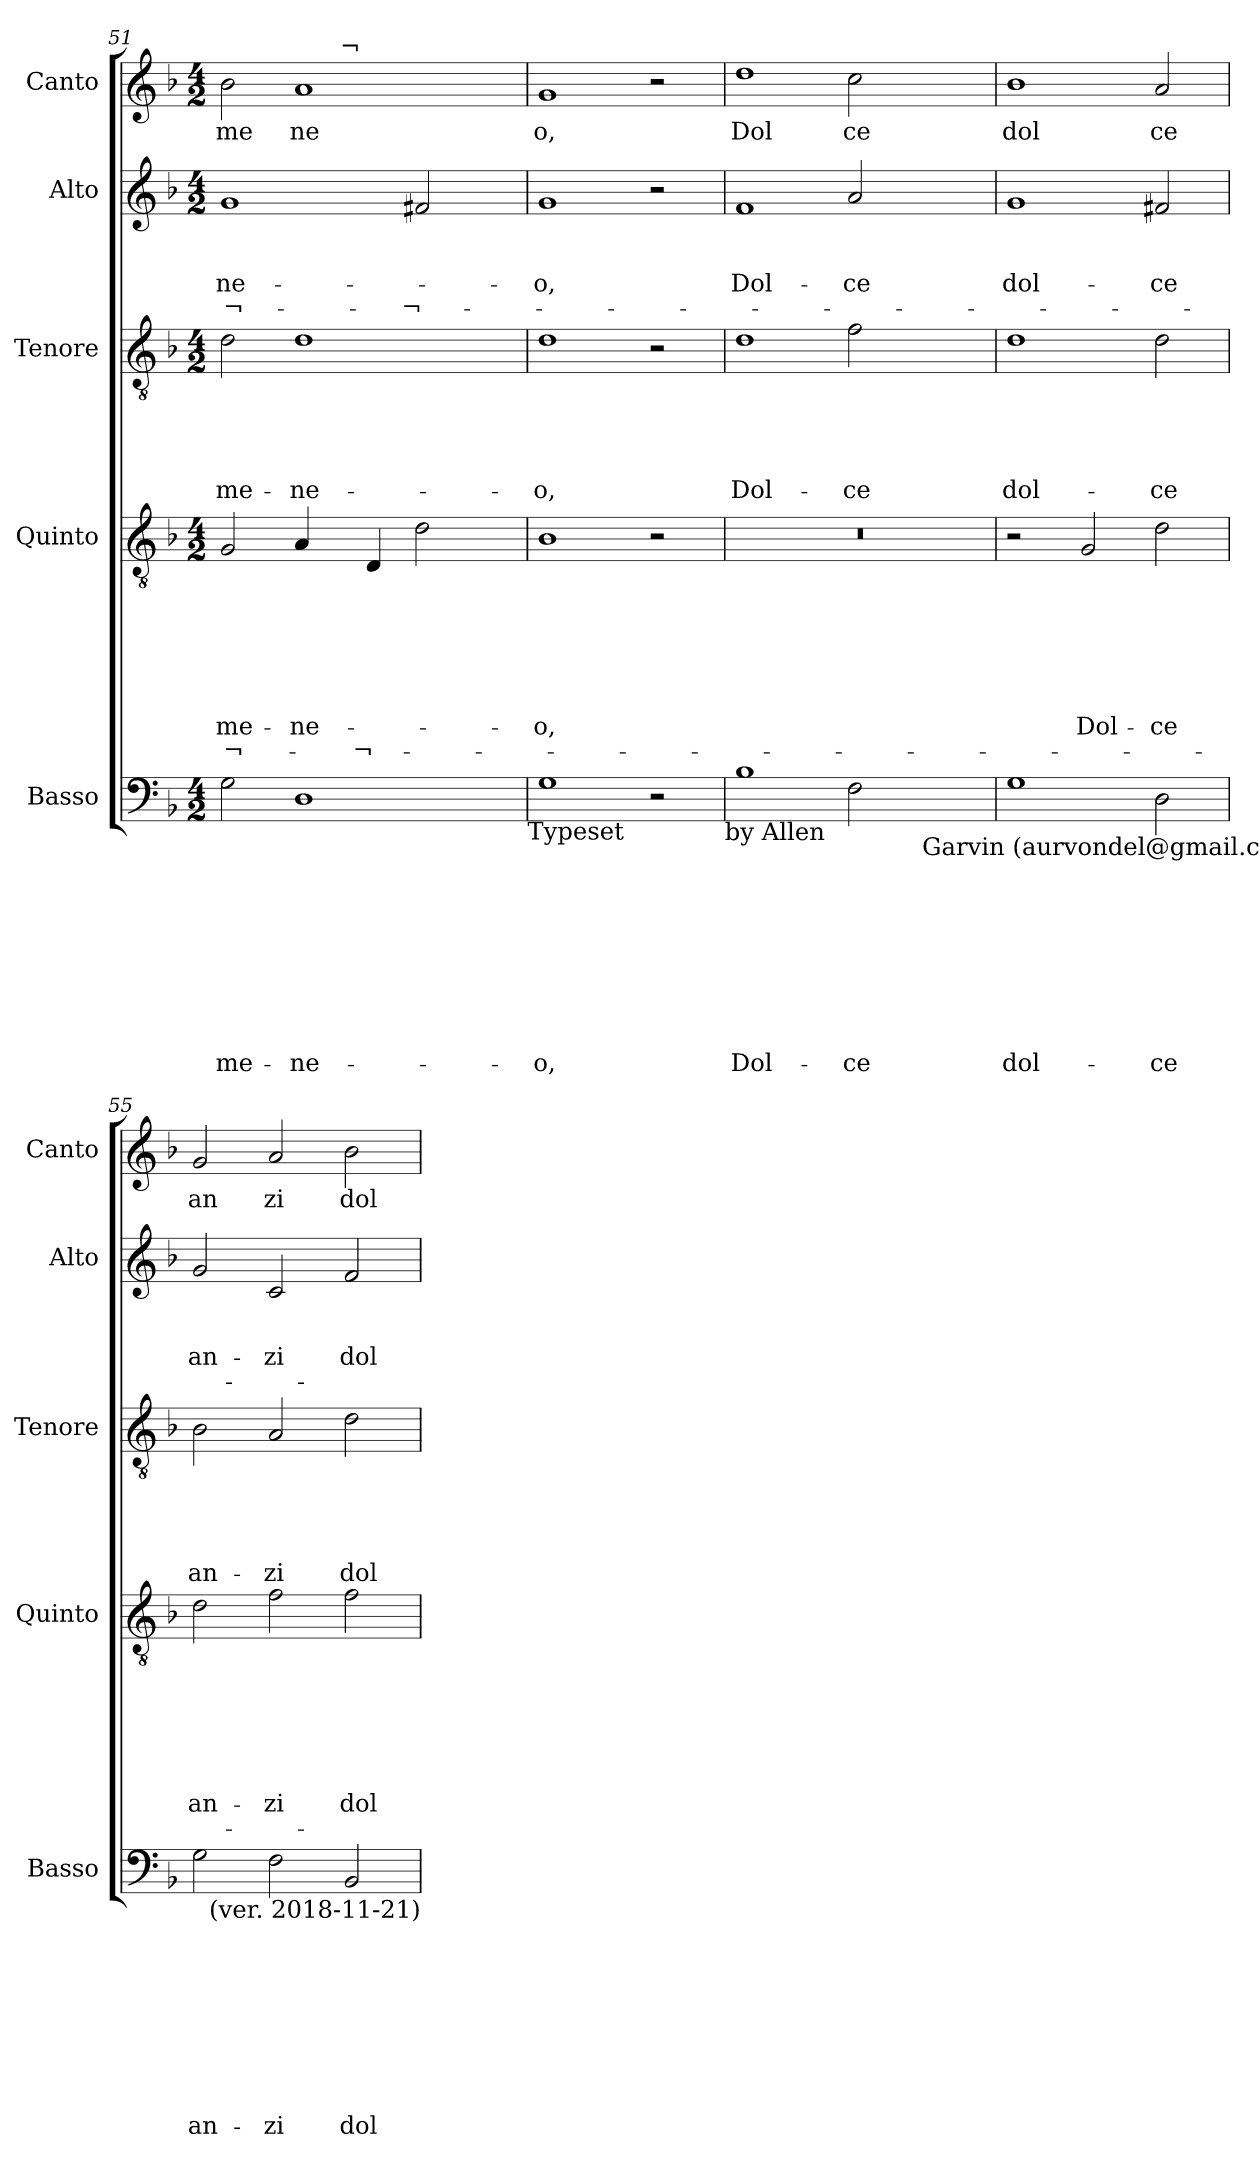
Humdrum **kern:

**kern	**text	**text	**text	**text	**text	**text	**text	**text	**text	**kern	**text	**text	**text	**text	**text	**text	**text	**text	**kern	**text	**text	**text	**text	**text	**kern	**text	**text	**text	**text	**kern	**text
*part5	*part5	*part5	*part5	*part5	*part5	*part5	*part5	*part5	*part5	*part4	*part4	*part4	*part4	*part4	*part4	*part4	*part4	*part4	*part3	*part3	*part3	*part3	*part3	*part3	*part2	*part2	*part2	*part2	*part2	*part1	*part1
*staff5	*staff5	*staff5	*staff5	*staff5	*staff5	*staff5	*staff5	*staff5	*staff5	*staff4	*staff4	*staff4	*staff4	*staff4	*staff4	*staff4	*staff4	*staff4	*staff3	*staff3	*staff3	*staff3	*staff3	*staff3	*staff2	*staff2	*staff2	*staff2	*staff2	*staff1	*staff1
*I"Basso	*	*	*	*	*	*	*	*	*	*I"Quinto	*	*	*	*	*	*	*	*	*I"Tenore	*	*	*	*	*	*I"Alto	*	*	*	*	*I"Canto	*
*I'Basso	*	*	*	*	*	*	*	*	*	*I'Quinto	*	*	*	*	*	*	*	*	*I'Tenore	*	*	*	*	*	*I'Alto	*	*	*	*	*I'Canto	*
*clefF4	*	*	*	*	*	*	*	*	*	*clefGv2	*	*	*	*	*	*	*	*	*clefGv2	*	*	*	*	*	*clefG2	*	*	*	*	*clefG2	*
*k[b-]	*	*	*	*	*	*	*	*	*	*k[b-]	*	*	*	*	*	*	*	*	*k[b-]	*	*	*	*	*	*k[b-]	*	*	*	*	*k[b-]	*
*F:	*	*	*	*	*	*	*	*	*	*F:	*	*	*	*	*	*	*	*	*F:	*	*	*	*	*	*F:	*	*	*	*	*F:	*
*M4/2	*	*	*	*	*	*	*	*	*	*M4/2	*	*	*	*	*	*	*	*	*M4/2	*	*	*	*	*	*M4/2	*	*	*	*	*M4/2	*
=51	=51	=51	=51	=51	=51	=51	=51	=51	=51	=51	=51	=51	=51	=51	=51	=51	=51	=51	=51	=51	=51	=51	=51	=51	=51	=51	=51	=51	=51	=51	=51
!	!	!	!	!	!	!	!	!	!	!	!	!	!	!	!	!	!	!	!	!	!	!	!	!	!	!	!	!	!	!LO:TX:a:t=¬	!
!	!	!	!	!	!	!	!	!	!LO:LY:b	!	!	!	!	!	!	!	!LO:LY:b	!LO:LY:b	!	!	!	!	!	!LO:LY:b	!	!	!	!LO:LY:b	!LO:LY:b	!	!LO:LY:b
*	*	*	*	*	*	*	*	*	*	*	*	*	*	*	*	*	*	*	*	*	*	*	*	*	*	*	*	*	*	*^	*
2G\	.	.	.	.	.	.	.	.	-me-	2G/	.	.	.	.	.	.	-me-	-¬-	2d\	.	.	.	.	-me-	1g	.	.	-ne-	-¬-	2b-\	2ryy	me
!	!	!	!	!	!	!	!	!	!LO:LY:b	!	!	!	!	!	!	!	!LO:LY:b	!	!	!	!	!	!	!LO:LY:b	!	!	!	!	!	!	!	!LO:LY:b
1D	.	.	.	.	.	.	.	.	-ne-	4A/	.	.	.	.	.	.	-ne-	.	1d	.	.	.	.	-ne-	.	.	.	.	.	1a	8ryy	ne
.	.	.	.	.	.	.	.	.	.	.	.	.	.	.	.	.	.	.	.	.	.	.	.	.	.	.	.	.	.	.	32ryy	.
!	!	!	!	!	!	!	!	!	!	!	!	!	!	!	!	!	!	!	!	!	!	!	!	!	!	!	!	!	!	!	!LO:TX:a:t=¬	!
.	.	.	.	.	.	.	.	.	.	.	.	.	.	.	.	.	.	.	.	.	.	.	.	.	.	.	.	.	.	.	2ryy	.
!	!	!	!	!	!	!	!	!	!	!	!	!	!	!	!	!	!	!LO:LY:b:rj	!	!	!	!	!	!	!	!	!	!	!	!	!	!
.	.	.	.	.	.	.	.	.	.	4D/	.	.	.	.	.	.	.	-¬-	.	.	.	.	.	.	.	.	.	.	.	.	.	.
!	!	!	!	!	!	!	!	!	!	!	!	!	!	!	!	!	!	!	!	!	!	!	!	!	!	!	!	!	!LO:LY:b:rj	!	!	!
.	.	.	.	.	.	.	.	.	.	2d\	.	.	.	.	.	.	.	.	.	.	.	.	.	.	2f#/	.	.	.	-¬-	.	.	.
.	.	.	.	.	.	.	.	.	.	.	.	.	.	.	.	.	.	.	.	.	.	.	.	.	.	.	.	.	.	.	4ryy	.
.	.	.	.	.	.	.	.	.	.	.	.	.	.	.	.	.	.	.	.	.	.	.	.	.	.	.	.	.	.	.	16.ryy	.
!LO:TX:b:t=Typeset	!	!	!	!	!	!	!	!	!	!	!	!	!	!	!	!	!	!	!	!	!	!	!	!	!	!	!	!	!	!	!	!
=52	=52	=52	=52	=52	=52	=52	=52	=52	=52	=52	=52	=52	=52	=52	=52	=52	=52	=52	=52	=52	=52	=52	=52	=52	=52	=52	=52	=52	=52	=52	=52	=52
!	!	!	!	!	!	!	!	!	!LO:LY:b	!	!	!	!	!	!	!	!LO:LY:b	!	!	!	!	!	!	!LO:LY:b	!	!	!	!LO:LY:b	!	!	!	!LO:LY:b
*	*	*	*	*	*	*	*	*	*	*	*	*	*	*	*	*	*	*	*	*	*	*	*	*	*	*	*	*	*	*v	*v	*
1G	.	.	.	.	.	.	.	.	-o,	1B-	.	.	.	.	.	.	-o,	.	1d	.	.	.	.	-o,	1g	.	.	-o,	.	1g	o,
2r	.	.	.	.	.	.	.	.	.	2r	.	.	.	.	.	.	.	.	2r	.	.	.	.	.	2r	.	.	.	.	2r	.
!LO:TX:b:t=by Allen	!	!	!	!	!	!	!	!	!	!	!	!	!	!	!	!	!	!	!	!	!	!	!	!	!	!	!	!	!	!	!
=53	=53	=53	=53	=53	=53	=53	=53	=53	=53	=53	=53	=53	=53	=53	=53	=53	=53	=53	=53	=53	=53	=53	=53	=53	=53	=53	=53	=53	=53	=53	=53
!	!	!	!	!	!	!	!	!	!LO:LY:b	!LO:N:vis=1	!	!	!	!	!	!	!	!	!	!	!	!	!	!LO:LY:b	!	!	!	!LO:LY:b	!	!	!LO:LY:b
1B-	.	.	.	.	.	.	.	.	Dol-	0r	.	.	.	.	.	.	.	.	1d	.	.	.	.	Dol-	1f	.	.	Dol-	.	1dd	Dol
!	!	!	!	!	!	!	!	!	!LO:LY:b	!	!	!	!	!	!	!	!	!	!	!	!	!	!	!LO:LY:b	!	!	!	!LO:LY:b	!	!	!LO:LY:b
2F\	.	.	.	.	.	.	.	.	-ce	.	.	.	.	.	.	.	.	.	2f\	.	.	.	.	-ce	2a/	.	.	-ce	.	2cc\	ce
!LO:TX:b:t=Garvin (aurvondel@gmail.com)	!	!	!	!	!	!	!	!	!	!	!	!	!	!	!	!	!	!	!	!	!	!	!	!	!	!	!	!	!	!	!
2ryy	.	.	.	.	.	.	.	.	.	.	.	.	.	.	.	.	.	.	2ryy	.	.	.	.	.	2ryy	.	.	.	.	2ryy	.
=54	=54	=54	=54	=54	=54	=54	=54	=54	=54	=54	=54	=54	=54	=54	=54	=54	=54	=54	=54	=54	=54	=54	=54	=54	=54	=54	=54	=54	=54	=54	=54
!	!	!	!	!	!	!	!	!	!LO:LY:b	!	!	!	!	!	!	!	!	!	!	!	!	!	!	!LO:LY:b	!	!	!	!LO:LY:b	!	!	!LO:LY:b
1G	.	.	.	.	.	.	.	.	dol-	2r	.	.	.	.	.	.	.	.	1d	.	.	.	.	dol-	1g	.	.	dol-	.	1b-	dol
!	!	!	!	!	!	!	!	!	!	!	!	!	!	!	!	!	!LO:LY:b	!	!	!	!	!	!	!	!	!	!	!	!	!	!
.	.	.	.	.	.	.	.	.	.	2G/	.	.	.	.	.	.	Dol-	.	.	.	.	.	.	.	.	.	.	.	.	.	.
!	!	!	!	!	!	!	!	!	!LO:LY:b	!	!	!	!	!	!	!	!LO:LY:b	!	!	!	!	!	!	!LO:LY:b	!	!	!	!LO:LY:b	!	!	!LO:LY:b
2D\	.	.	.	.	.	.	.	.	-ce	2d\	.	.	.	.	.	.	-ce	.	2d\	.	.	.	.	-ce	2f#/	.	.	-ce	.	2a/	ce
=55	=55	=55	=55	=55	=55	=55	=55	=55	=55	=55	=55	=55	=55	=55	=55	=55	=55	=55	=55	=55	=55	=55	=55	=55	=55	=55	=55	=55	=55	=55	=55
!	!	!	!	!	!	!	!	!	!LO:LY:b	!	!	!	!	!	!	!	!LO:LY:b	!	!	!	!	!	!	!LO:LY:b	!	!	!	!LO:LY:b	!	!	!LO:LY:b
2G\	.	.	.	.	.	.	.	.	an-	2d\	.	.	.	.	.	.	an-	.	2B-\	.	.	.	.	an-	2g/	.	.	an-	.	2g/	an
!	!	!	!	!	!	!	!	!	!LO:LY:b	!	!	!	!	!	!	!	!LO:LY:b	!	!	!	!	!	!	!LO:LY:b	!	!	!	!LO:LY:b	!	!	!LO:LY:b
2F\	.	.	.	.	.	.	.	.	-zi	2f\	.	.	.	.	.	.	-zi	.	2A/	.	.	.	.	-zi	2c/	.	.	-zi	.	2a/	zi
!	!	!	!	!	!	!	!	!	!LO:LY:b	!	!	!	!	!	!	!	!LO:LY:b	!	!	!	!	!	!	!LO:LY:b	!	!	!	!LO:LY:b	!	!	!LO:LY:b
2BB-/	.	.	.	.	.	.	.	.	dol-	2f\	.	.	.	.	.	.	dol-	.	2d\	.	.	.	.	dol-	2f/	.	.	dol-	.	2b-\	dol
!LO:TX:b:t=(ver. 2018-11-21)	!	!	!	!	!	!	!	!	!	!	!	!	!	!	!	!	!	!	!	!	!	!	!	!	!	!	!	!	!	!	!
=	=	=	=	=	=	=	=	=	=	=	=	=	=	=	=	=	=	=	=	=	=	=	=	=	=	=	=	=	=	=	=
*-	*-	*-	*-	*-	*-	*-	*-	*-	*-	*-	*-	*-	*-	*-	*-	*-	*-	*-	*-	*-	*-	*-	*-	*-	*-	*-	*-	*-	*-	*-	*-
